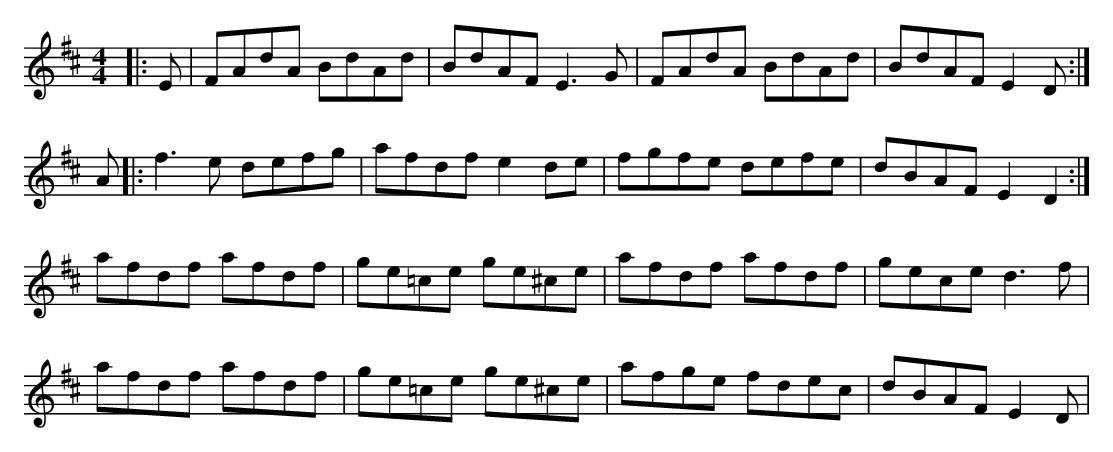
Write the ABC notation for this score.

X:1
M:4/4
K:D
|:E|FAdA BdAd|BdAF E3G|FAdA BdAd|BdAF E2D:|
A|:f3e defg|afdf e2de|fgfe defe|dBAF E2D2:|
afdf afdf|ge=ce ge^ce|afdf afdf|gece d3f|
afdf afdf|ge=ce ge^ce|afge fdec|dBAF E2D|
